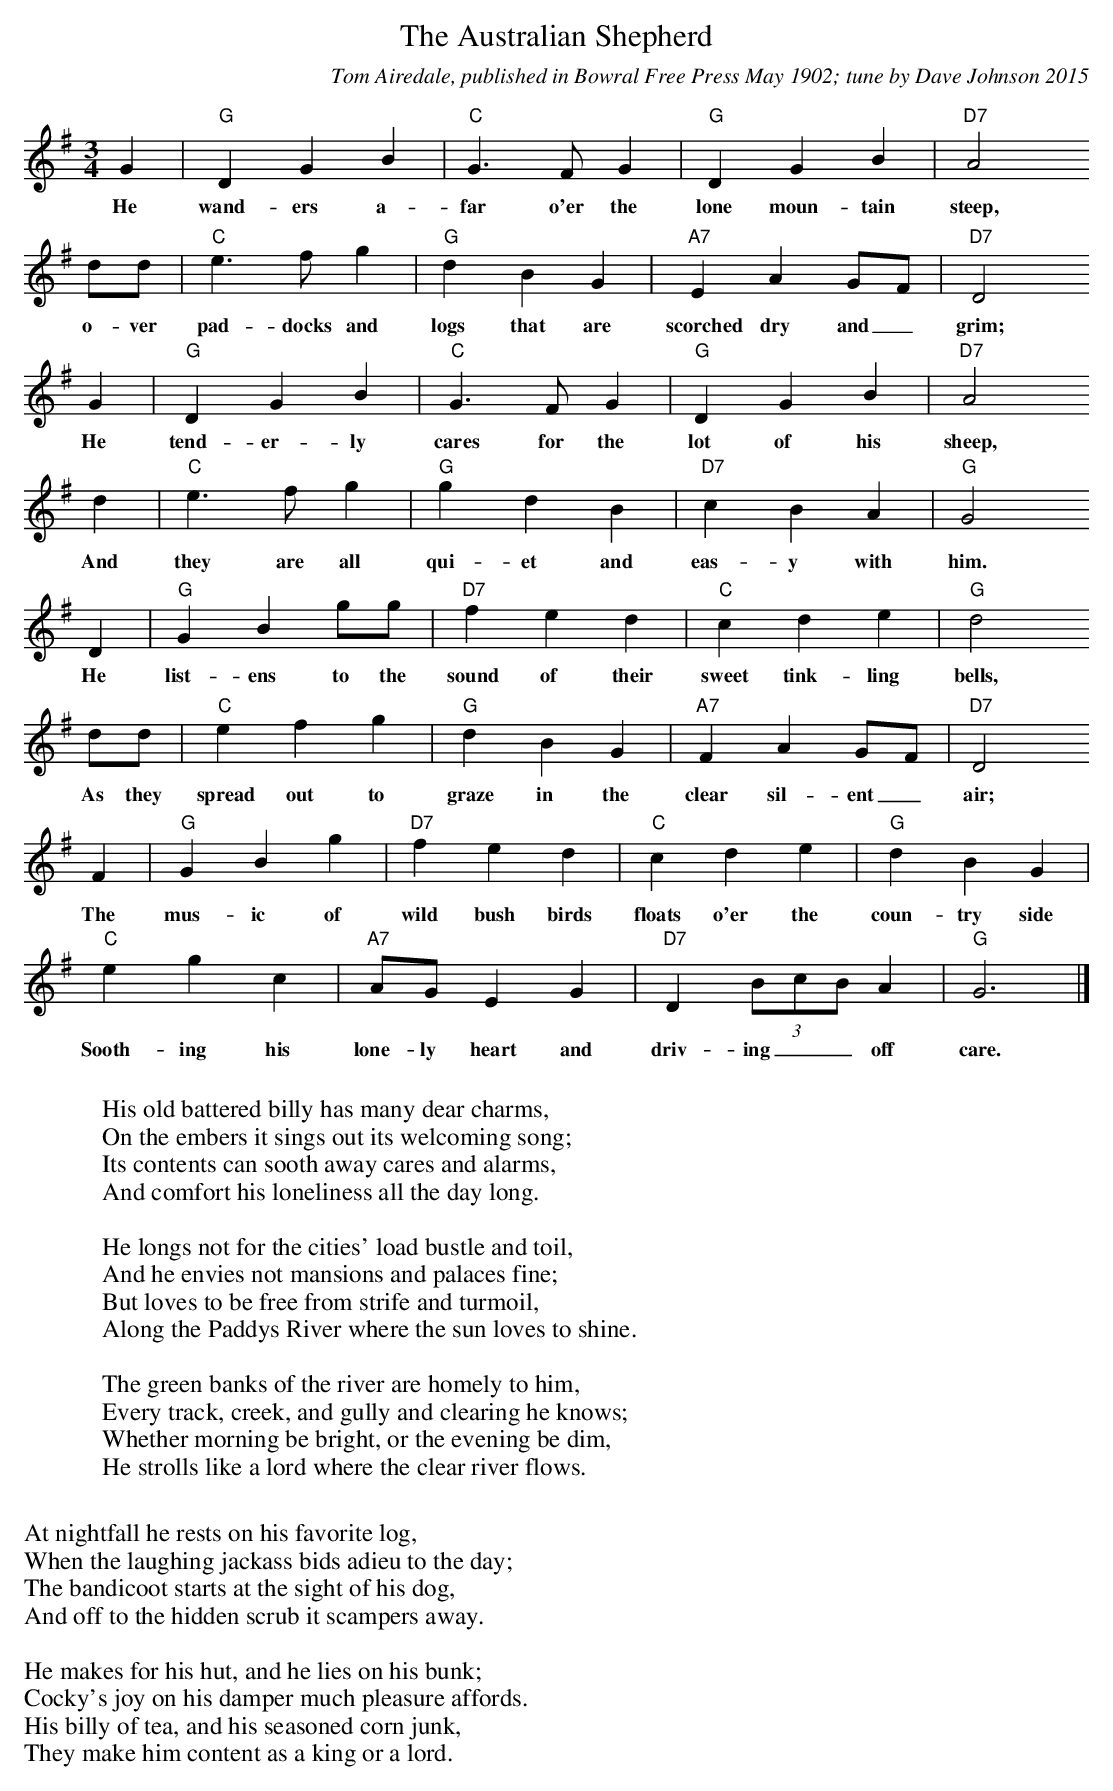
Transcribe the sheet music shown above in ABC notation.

X:1
T:Australian Shepherd, The
C:Tom Airedale, published in Bowral Free Press May 1902; tune by Dave Johnson 2015
Q:150
M:3/4
L:1/8
K:G
G2|"G"D2G2B2|"C"G3FG2|"G"D2G2B2|"D7"A4
w:He wand-ers a-far o'er the lone moun-tain steep,
dd|"C"e3fg2|"G"d2B2G2|"A7"E2A2GF|"D7"D4
w:o-ver pad-docks and logs that are scorched dry and_ grim;
G2|"G"D2G2B2|"C"G3FG2|"G"D2G2B2|"D7"A4
w:He tend-er-ly cares for the lot of his sheep,
d2|"C"e3fg2|"G"g2d2B2|"D7"c2B2A2|"G"G4
w:And they are all qui-et and eas-y with him.
D2|"G"G2B2gg|"D7"f2e2d2|"C"c2d2e2|"G"d4
w:He list-ens to the sound of their sweet tink-ling bells,
dd|"C"e2f2g2|"G"d2B2G2|"A7"F2A2GF|"D7"D4
w:As they spread out to graze in the clear sil-ent_ air;
F2|"G"G2B2g2|"D7"f2e2d2|"C"c2d2e2|"G"d2B2G2|
w:The mus-ic of wild bush birds floats o'er the coun-try side
"C"e2 g2 c2|"A7"AGE2G2|"D7"D2(3BcBA2|"G"G6|]
w:Sooth-ing his  lone-ly heart and driv-ing__ off care.
W:
W:His old battered billy has many dear charms,
W:On the embers it sings out its welcoming song;
W:Its contents can sooth away cares and alarms,
W:And comfort his loneliness all the day long.
W:
W:He longs not for the cities' load bustle and toil,
W:And he envies not mansions and palaces fine;
W:But loves to be free from strife and turmoil,
W:Along the Paddys River where the sun loves to shine.
W:
W:The green banks of the river are homely to him,
W:Every track, creek, and gully and clearing he knows;
W:Whether morning be bright, or the evening be dim,
W:He strolls like a lord where the clear river flows.
W:
W:At nightfall he rests on his favorite log,
W:When the laughing jackass bids adieu to the day;
W:The bandicoot starts at the sight of his dog,
W:And off to the hidden scrub it scampers away.
W:
W:He makes for his hut, and he lies on his bunk;
W:Cocky's joy on his damper much pleasure affords.
W:His billy of tea, and his seasoned corn junk,
W:They make him content as a king or a lord.
